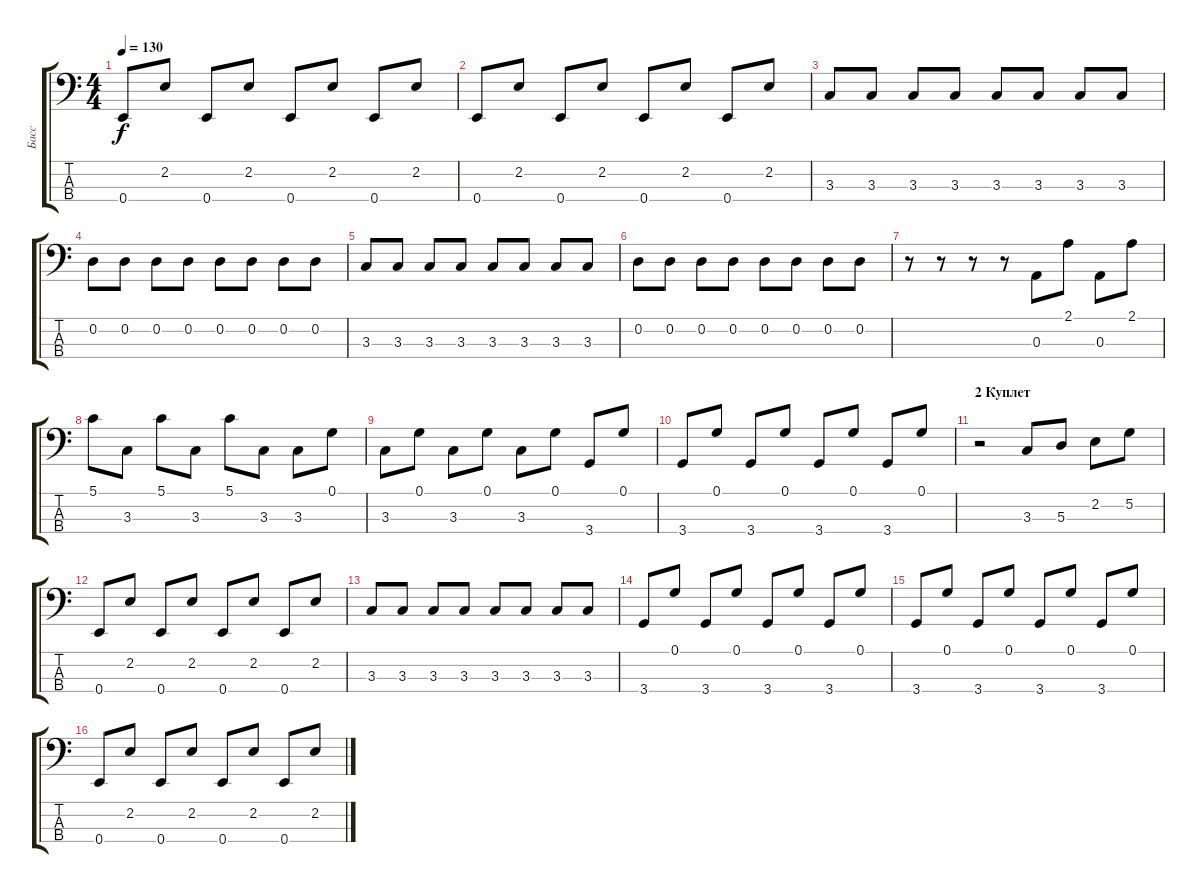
\track ("Басс" "Басс") {instrument synthbass1}
\staff {score tabs}
\tuning (G2 D2 A1 E1) {hide}
\ts (4 4)
\tempo 130
\clef f4
\ks c
0.4.8{dy f} 2.2.8 0.4.8 2.2.8 0.4.8 2.2.8 0.4.8 2.2.8 |
0.4.8 2.2.8 0.4.8 2.2.8 0.4.8 2.2.8 0.4.8 2.2.8 |
3.3.8 3.3.8 3.3.8 3.3.8 3.3.8 3.3.8 3.3.8 3.3.8 |
0.2.8 0.2.8 0.2.8 0.2.8 0.2.8 0.2.8 0.2.8 0.2.8 |
3.3.8 3.3.8 3.3.8 3.3.8 3.3.8 3.3.8 3.3.8 3.3.8 |
0.2.8 0.2.8 0.2.8 0.2.8 0.2.8 0.2.8 0.2.8 0.2.8 |
r.8 r.8 r.8 r.8 0.3.8 2.1.8 0.3.8 2.1.8 |
5.1.8 3.3.8 5.1.8 3.3.8 5.1.8 3.3.8 3.3.8 0.1.8 |
3.3.8 0.1.8 3.3.8 0.1.8 3.3.8 0.1.8 3.4.8 0.1.8 |
3.4.8 0.1.8 3.4.8 0.1.8 3.4.8 0.1.8 3.4.8 0.1.8 |
\section ("" "2 Куплет")
r.2{volume 15 instrument electricbasspick} 3.3.8 5.3.8 2.2.8 5.2.8 |
0.4.8 2.2.8 0.4.8 2.2.8 0.4.8 2.2.8 0.4.8 2.2.8 |
3.3.8 3.3.8 3.3.8 3.3.8 3.3.8 3.3.8 3.3.8 3.3.8 |
3.4.8 0.1.8 3.4.8 0.1.8 3.4.8 0.1.8 3.4.8 0.1.8 |
3.4.8 0.1.8 3.4.8 0.1.8 3.4.8 0.1.8 3.4.8 0.1.8 |
0.4.8 2.2.8 0.4.8 2.2.8 0.4.8 2.2.8 0.4.8 2.2.8
